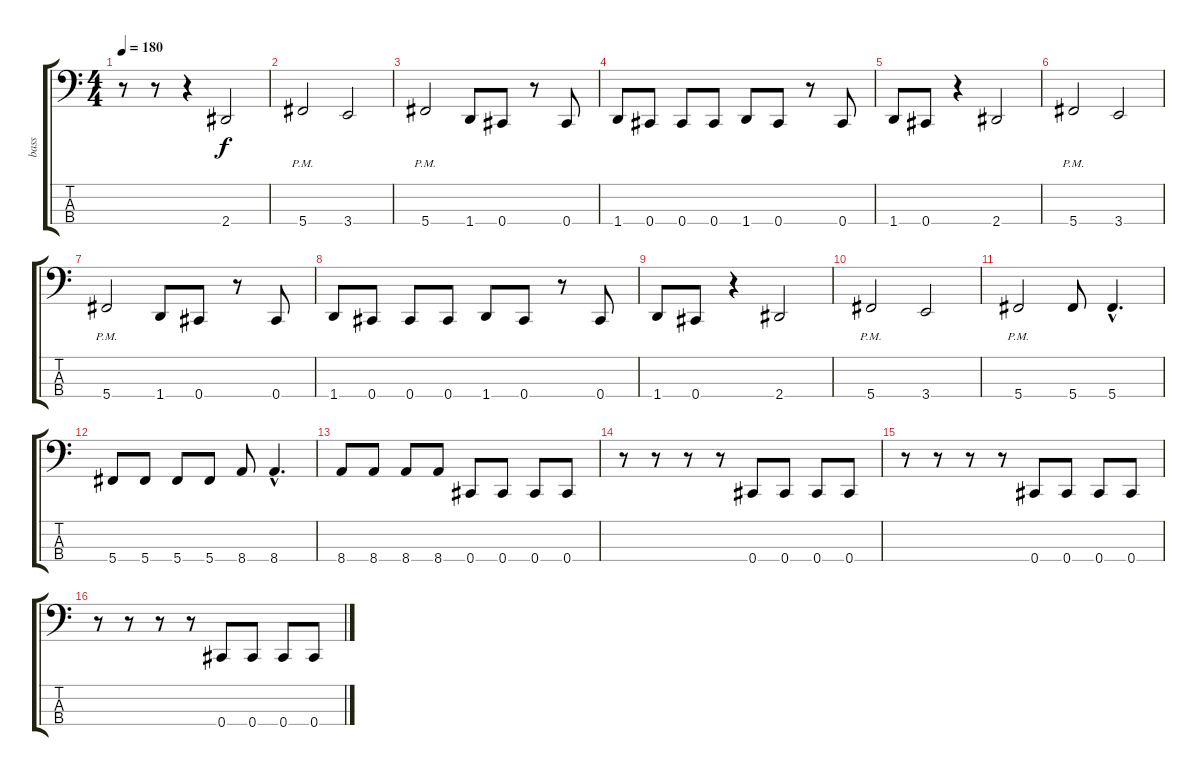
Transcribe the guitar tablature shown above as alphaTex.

\track ("bass" "bass") {instrument electricbassfinger}
\staff {score tabs}
\tuning (Gb2 Db2 Ab1 Db1) {hide}
\ts (4 4)
\tempo 180
\clef f4
\ks c
r.8{dy f} r.8 r.4 2.4.2 |
5.4{pm}.2 3.4.2 |
5.4{pm}.2 1.4.8 0.4.8 r.8 0.4.8 |
1.4.8 0.4.8 0.4.8 0.4.8 1.4.8 0.4.8 r.8 0.4.8 |
1.4.8 0.4.8 r.4 2.4.2 |
5.4{pm}.2 3.4.2 |
5.4{pm}.2 1.4.8 0.4.8 r.8 0.4.8 |
1.4.8 0.4.8 0.4.8 0.4.8 1.4.8 0.4.8 r.8 0.4.8 |
1.4.8 0.4.8 r.4 2.4.2 |
5.4{pm}.2 3.4.2 |
5.4{pm}.2 5.4.8 5.4{hac}.4{d} |
5.4.8 5.4.8 5.4.8 5.4.8 8.4.8 8.4{hac}.4{d} |
8.4.8 8.4.8 8.4.8 8.4.8 0.4.8 0.4.8 0.4.8 0.4.8 |
r.8 r.8 r.8 r.8 0.4.8 0.4.8 0.4.8 0.4.8 |
r.8 r.8 r.8 r.8 0.4.8 0.4.8 0.4.8 0.4.8 |
r.8 r.8 r.8 r.8 0.4.8 0.4.8 0.4.8 0.4.8
